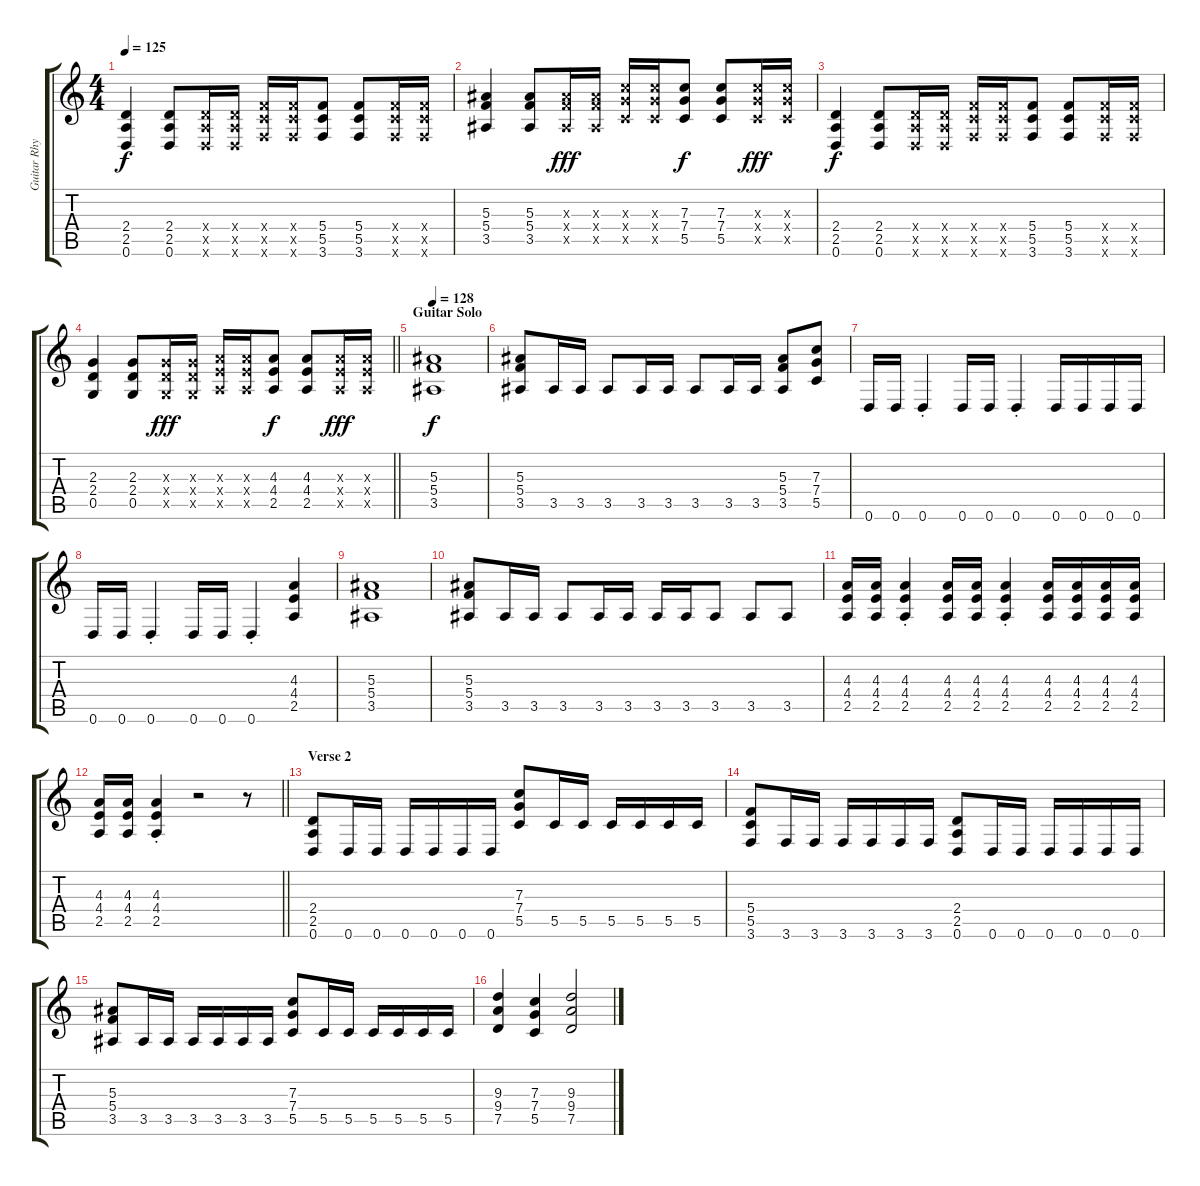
\track ("Guitar Rhythm 2" "Guitar Rhy") {instrument distortionguitar}
\staff {score tabs}
\tuning (D4 A3 F3 C3 G2 D2) {hide}
\ts (4 4)
\tempo 125
\clef g2
\ks c
(2.4 2.5 0.6).4{dy f} (2.4 2.5 0.6).8 (2.4{x} 2.5{x} 0.6{x}).16 (2.4{x} 2.5{x} 0.6{x}).16 (5.4{x} 5.5{x} 3.6{x}).16 (5.4{x} 5.5{x} 3.6{x}).16 (5.4 5.5 3.6).8 (5.4 5.5 3.6).8 (5.4{x} 5.5{x} 3.6{x}).16 (5.4{x} 5.5{x} 3.6{x}).16 |
(5.3 5.4 3.5).4 (5.3 5.4 3.5).8 (5.3{x} 5.4{x} 3.5{x}).16{dy fff} (5.3{x} 5.4{x} 3.5{x}).16 (7.3{x} 7.4{x} 5.5{x}).16 (7.3{x} 7.4{x} 5.5{x}).16 (7.3 7.4 5.5).8{dy f} (7.3 7.4 5.5).8 (7.3{x} 7.4{x} 5.5{x}).16{dy fff} (7.3{x} 7.4{x} 5.5{x}).16 |
(2.4 2.5 0.6).4{dy f} (2.4 2.5 0.6).8 (2.4{x} 2.5{x} 0.6{x}).16 (2.4{x} 2.5{x} 0.6{x}).16 (5.4{x} 5.5{x} 3.6{x}).16 (5.4{x} 5.5{x} 3.6{x}).16 (5.4 5.5 3.6).8 (5.4 5.5 3.6).8 (5.4{x} 5.5{x} 3.6{x}).16 (5.4{x} 5.5{x} 3.6{x}).16 |
\barLineRight lightlight
(2.3 2.4 0.5).4 (2.3 2.4 0.5).8 (2.3{x} 2.4{x} 0.5{x}).16{dy fff} (2.3{x} 2.4{x} 0.5{x}).16 (4.3{x} 4.4{x} 2.5{x}).16 (4.3{x} 4.4{x} 2.5{x}).16 (4.3 4.4 2.5).8{dy f} (4.3 4.4 2.5).8 (4.3{x} 4.4{x} 2.5{x}).16{dy fff} (4.3{x} 4.4{x} 2.5{x}).16 |
\section ("" "Guitar Solo")
\tempo 128
(5.3 5.4 3.5).1{dy f} |
(5.3 5.4 3.5).8 3.5.16 3.5.16 3.5.8 3.5.16 3.5.16 3.5.8 3.5.16 3.5.16 (5.3 5.4 3.5).8 (7.3 7.4 5.5).8 |
0.6.16 0.6.16 0.6{st}.4 0.6.16 0.6.16 0.6{st}.4 0.6.16 0.6.16 0.6.16 0.6.16 |
0.6.16 0.6.16 0.6{st}.4 0.6.16 0.6.16 0.6{st}.4 (4.3 4.4 2.5).4 |
(5.3 5.4 3.5).1 |
(5.3 5.4 3.5).8 3.5.16 3.5.16 3.5.8 3.5.16 3.5.16 3.5.16 3.5.16 3.5.8 3.5.8 3.5.8 |
(4.3 4.4 2.5).16 (4.3 4.4 2.5).16 (4.3{st} 4.4{st} 2.5{st}).4 (4.3 4.4 2.5).16 (4.3 4.4 2.5).16 (4.3{st} 4.4{st} 2.5{st}).4 (4.3 4.4 2.5).16 (4.3 4.4 2.5).16 (4.3 4.4 2.5).16 (4.3 4.4 2.5).16 |
\barLineRight lightlight
(4.3 4.4 2.5).16 (4.3 4.4 2.5).16 (4.3{st} 4.4{st} 2.5{st}).4 r.2 r.8 |
\section ("" "Verse 2")
(2.4 2.5 0.6).8 0.6.16 0.6.16 0.6.16 0.6.16 0.6.16 0.6.16 (7.3 7.4 5.5).8 5.5.16 5.5.16 5.5.16 5.5.16 5.5.16 5.5.16 |
(5.4 5.5 3.6).8 3.6.16 3.6.16 3.6.16 3.6.16 3.6.16 3.6.16 (2.4 2.5 0.6).8 0.6.16 0.6.16 0.6.16 0.6.16 0.6.16 0.6.16 |
(5.3 5.4 3.5).8 3.5.16 3.5.16 3.5.16 3.5.16 3.5.16 3.5.16 (7.3 7.4 5.5).8 5.5.16 5.5.16 5.5.16 5.5.16 5.5.16 5.5.16 |
(9.3 9.4 7.5).4 (7.3 7.4 5.5).4 (9.3 9.4 7.5).2
